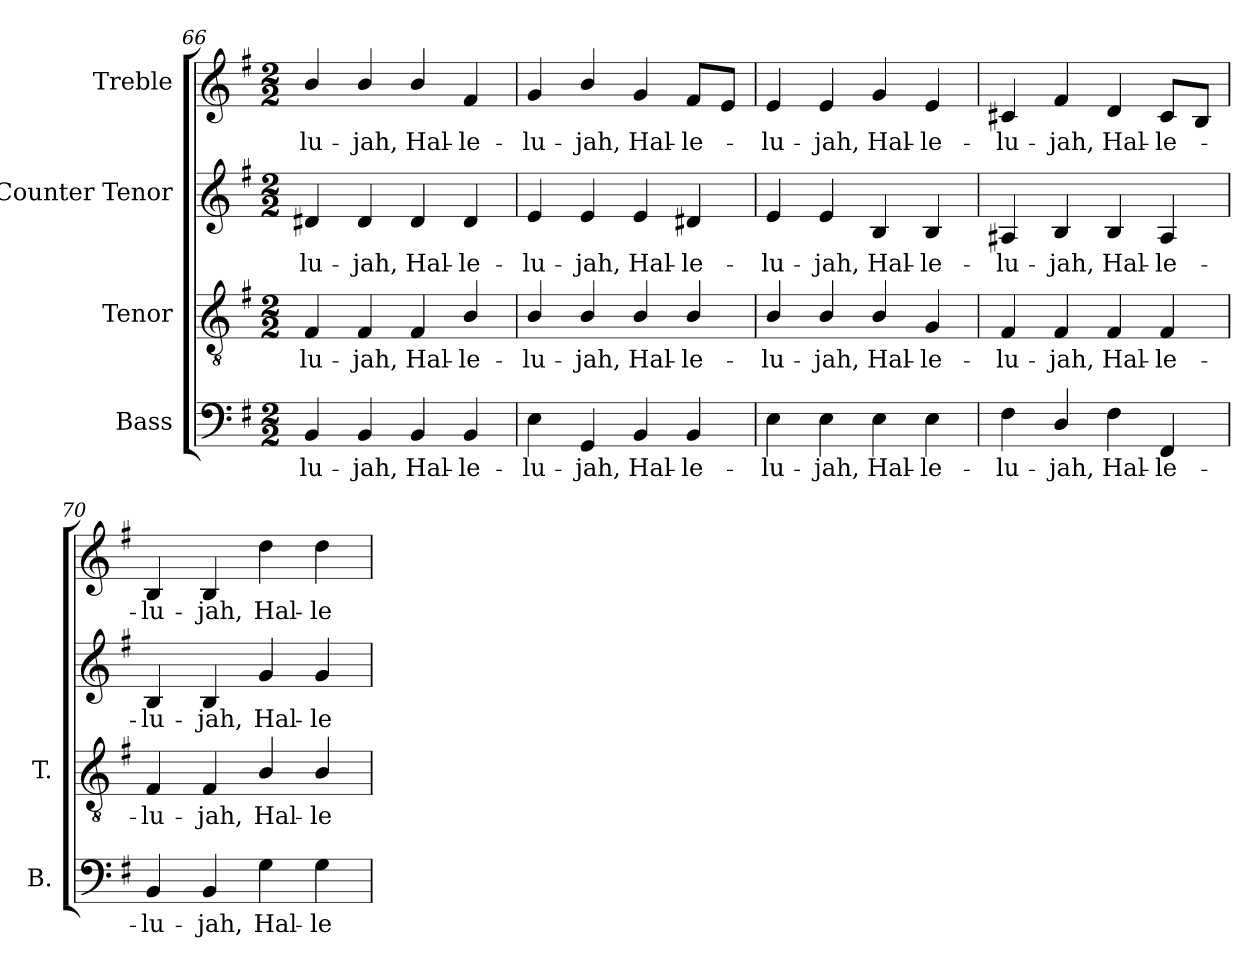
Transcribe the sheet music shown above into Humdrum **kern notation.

**kern	**text	**kern	**text	**kern	**text	**kern	**text
*part4	*part4	*part3	*part3	*part2	*part2	*part1	*part1
*staff4	*staff4	*staff3	*staff3	*staff2	*staff2	*staff1	*staff1
*I"Bass	*	*I"Tenor	*	*I"Counter Tenor	*	*I"Treble	*
*I'B.	*	*I'T.	*	*	*	*	*
*clefF4	*	*clefGv2	*	*clefG2	*	*clefG2	*
*	*	*ITrd7c12	*	*	*	*	*
*k[f#]	*	*k[f#]	*	*k[f#]	*	*k[f#]	*
*G:	*	*G:	*	*G:	*	*G:	*
*M2/2	*	*M2/2	*	*M2/2	*	*M2/2	*
=66	=66	=66	=66	=66	=66	=66	=66
!	!LO:LY:b:color=#000000	!	!	!	!	!	!
!	!	!	!LO:LY:b:color=#000000	!	!	!	!
!	!	!	!	!	!LO:LY:b:color=#000000	!	!
!	!	!	!	!	!	!	!LO:LY:b:color=#000000
4BBi/	-lu-	4FF#i/	-lu-	4d#Xi/	-lu-	4bi/	-lu-
!	!LO:LY:b:color=#000000	!	!	!	!	!	!
!	!	!	!LO:LY:b:color=#000000	!	!	!	!
!	!	!	!	!	!LO:LY:b:color=#000000	!	!
!	!	!	!	!	!	!	!LO:LY:b:color=#000000
4BBi/	-jah,	4FF#i/	-jah,	4d#i/	-jah,	4bi/	-jah,
!	!LO:LY:b:color=#000000	!	!	!	!	!	!
!	!	!	!LO:LY:b:color=#000000	!	!	!	!
!	!	!	!	!	!LO:LY:b:color=#000000	!	!
!	!	!	!	!	!	!	!LO:LY:b:color=#000000
4BBi/	Hal-	4FF#i/	Hal-	4d#i/	Hal-	4bi/	Hal-
!	!LO:LY:b:color=#000000	!	!	!	!	!	!
!	!	!	!LO:LY:b:color=#000000	!	!	!	!
!	!	!	!	!	!LO:LY:b:color=#000000	!	!
!	!	!	!	!	!	!	!LO:LY:b:color=#000000
4BBi/	-le-	4BBi/	-le-	4d#i/	-le-	4f#i/	-le-
=67	=67	=67	=67	=67	=67	=67	=67
!	!LO:LY:b:color=#000000	!	!	!	!	!	!
!	!	!	!LO:LY:b:color=#000000	!	!	!	!
!	!	!	!	!	!LO:LY:b:color=#000000	!	!
!	!	!	!	!	!	!	!LO:LY:b:color=#000000
4Ei\	-lu-	4BBi/	-lu-	4ei/	-lu-	4gi/	-lu-
!	!LO:LY:b:color=#000000	!	!	!	!	!	!
!	!	!	!LO:LY:b:color=#000000	!	!	!	!
!	!	!	!	!	!LO:LY:b:color=#000000	!	!
!	!	!	!	!	!	!	!LO:LY:b:color=#000000
4GGi/	-jah,	4BBi/	-jah,	4ei/	-jah,	4bi/	-jah,
!	!LO:LY:b:color=#000000	!	!	!	!	!	!
!	!	!	!LO:LY:b:color=#000000	!	!	!	!
!	!	!	!	!	!LO:LY:b:color=#000000	!	!
!	!	!	!	!	!	!	!LO:LY:b:color=#000000
4BBi/	Hal-	4BBi/	Hal-	4ei/	Hal-	4gi/	Hal-
!	!LO:LY:b:color=#000000	!	!	!	!	!	!
!	!	!	!LO:LY:b:color=#000000	!	!	!	!
!	!	!	!	!	!LO:LY:b:color=#000000	!	!
!	!	!	!	!	!	!	!LO:LY:b:color=#000000
4BBi/	-le-	4BBi/	-le-	4d#Xi/	-le-	8f#i/L	-le-
.	.	.	.	.	.	8ei/J	.
!!LO:PB:g=z
=68	=68	=68	=68	=68	=68	=68	=68
!	!LO:LY:b:color=#000000	!	!	!	!	!	!
!	!	!	!LO:LY:b:color=#000000	!	!	!	!
!	!	!	!	!	!LO:LY:b:color=#000000	!	!
!	!	!	!	!	!	!	!LO:LY:b:color=#000000
4Ei\	-lu-	4BBi/	-lu-	4ei/	-lu-	4ei/	-lu-
!	!LO:LY:b:color=#000000	!	!	!	!	!	!
!	!	!	!LO:LY:b:color=#000000	!	!	!	!
!	!	!	!	!	!LO:LY:b:color=#000000	!	!
!	!	!	!	!	!	!	!LO:LY:b:color=#000000
4Ei\	-jah,	4BBi/	-jah,	4ei/	-jah,	4ei/	-jah,
!	!LO:LY:b:color=#000000	!	!	!	!	!	!
!	!	!	!LO:LY:b:color=#000000	!	!	!	!
!	!	!	!	!	!LO:LY:b:color=#000000	!	!
!	!	!	!	!	!	!	!LO:LY:b:color=#000000
4Ei\	Hal-	4BBi/	Hal-	4Bi/	Hal-	4gi/	Hal-
!	!LO:LY:b:color=#000000	!	!	!	!	!	!
!	!	!	!LO:LY:b:color=#000000	!	!	!	!
!	!	!	!	!	!LO:LY:b:color=#000000	!	!
!	!	!	!	!	!	!	!LO:LY:b:color=#000000
4Ei\	-le-	4GGi/	-le-	4Bi/	-le-	4ei/	-le-
=69	=69	=69	=69	=69	=69	=69	=69
!	!LO:LY:b:color=#000000	!	!	!	!	!	!
!	!	!	!LO:LY:b:color=#000000	!	!	!	!
!	!	!	!	!	!LO:LY:b:color=#000000	!	!
!	!	!	!	!	!	!	!LO:LY:b:color=#000000
4F#i\	-lu-	4FF#i/	-lu-	4A#Xi/	-lu-	4c#Xi/	-lu-
!	!LO:LY:b:color=#000000	!	!	!	!	!	!
!	!	!	!LO:LY:b:color=#000000	!	!	!	!
!	!	!	!	!	!LO:LY:b:color=#000000	!	!
!	!	!	!	!	!	!	!LO:LY:b:color=#000000
4Di/	-jah,	4FF#i/	-jah,	4Bi/	-jah,	4f#i/	-jah,
!	!LO:LY:b:color=#000000	!	!	!	!	!	!
!	!	!	!LO:LY:b:color=#000000	!	!	!	!
!	!	!	!	!	!LO:LY:b:color=#000000	!	!
!	!	!	!	!	!	!	!LO:LY:b:color=#000000
4F#i\	Hal-	4FF#i/	Hal-	4Bi/	Hal-	4di/	Hal-
!	!LO:LY:b:color=#000000	!	!	!	!	!	!
!	!	!	!LO:LY:b:color=#000000	!	!	!	!
!	!	!	!	!	!LO:LY:b:color=#000000	!	!
!	!	!	!	!	!	!	!LO:LY:b:color=#000000
4FF#i/	-le-	4FF#i/	-le-	4A#i/	-le-	8c#i/L	-le-
.	.	.	.	.	.	8Bi/J	.
=70	=70	=70	=70	=70	=70	=70	=70
!	!LO:LY:b:color=#000000	!	!	!	!	!	!
!	!	!	!LO:LY:b:color=#000000	!	!	!	!
!	!	!	!	!	!LO:LY:b:color=#000000	!	!
!	!	!	!	!	!	!	!LO:LY:b:color=#000000
4BBi/	-lu-	4FF#i/	-lu-	4Bi/	-lu-	4Bi/	-lu-
!	!LO:LY:b:color=#000000	!	!	!	!	!	!
!	!	!	!LO:LY:b:color=#000000	!	!	!	!
!	!	!	!	!	!LO:LY:b:color=#000000	!	!
!	!	!	!	!	!	!	!LO:LY:b:color=#000000
4BBi/	-jah,	4FF#i/	-jah,	4Bi/	-jah,	4Bi/	-jah,
!	!LO:LY:b:color=#000000	!	!	!	!	!	!
!	!	!	!LO:LY:b:color=#000000	!	!	!	!
!	!	!	!	!	!LO:LY:b:color=#000000	!	!
!	!	!	!	!	!	!	!LO:LY:b:color=#000000
4Gi\	Hal-	4BBi/	Hal-	4gi/	Hal-	4ddi\	Hal-
!	!LO:LY:b:color=#000000	!	!	!	!	!	!
!	!	!	!LO:LY:b:color=#000000	!	!	!	!
!	!	!	!	!	!LO:LY:b:color=#000000	!	!
!	!	!	!	!	!	!	!LO:LY:b:color=#000000
4Gi\	-le-	4BBi/	-le-	4gi/	-le-	4ddi\	-le-
=	=	=	=	=	=	=	=
*-	*-	*-	*-	*-	*-	*-	*-
